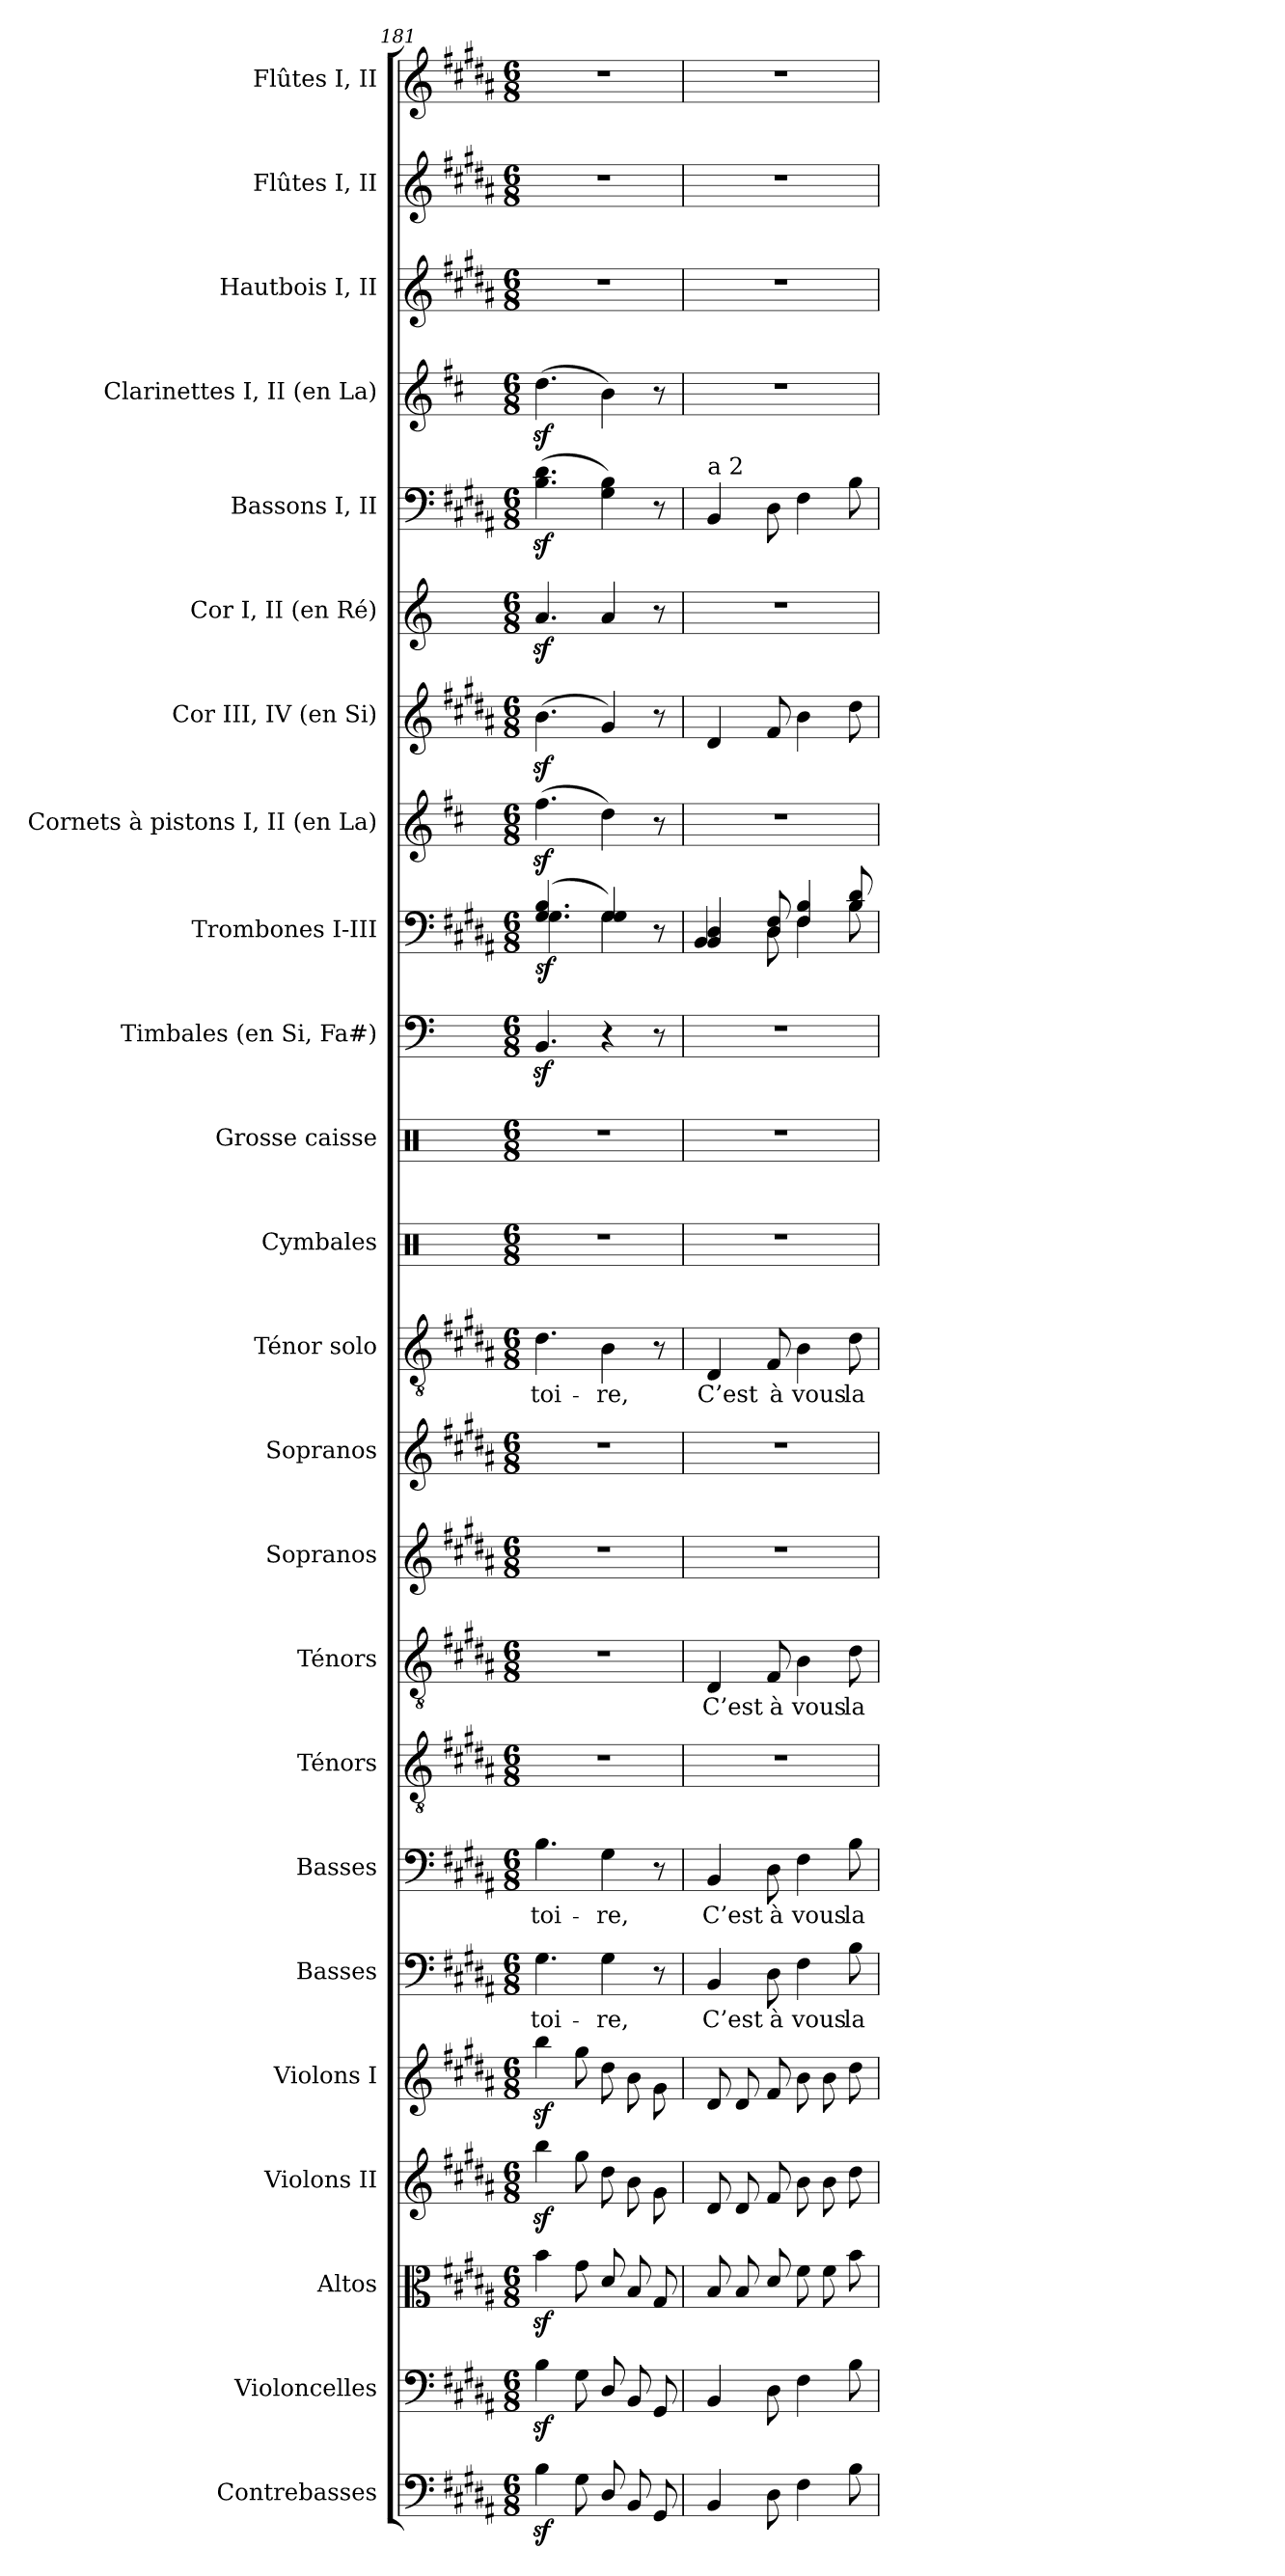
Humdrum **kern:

**kern	**kern	**kern	**kern	**kern	**kern	**text	**kern	**text	**kern	**kern	**text	**kern	**kern	**kern	**text	**kern	**kern	**kern	**kern	**dynam	**kern	**kern	**kern	**kern	**kern	**kern	**kern	**kern
*part24	*part23	*part22	*part21	*part20	*part19	*part19	*part18	*part18	*part17	*part16	*part16	*part15	*part14	*part13	*part13	*part12	*part11	*part10	*part9	*part9	*part8	*part7	*part6	*part5	*part4	*part3	*part2	*part1
*staff24	*staff23	*staff22	*staff21	*staff20	*staff19	*staff19	*staff18	*staff18	*staff17	*staff16	*staff16	*staff15	*staff14	*staff13	*staff13	*staff12	*staff11	*staff10	*staff9	*staff9	*staff8	*staff7	*staff6	*staff5	*staff4	*staff3	*staff2	*staff1
*I"Contrebasses	*I"Violoncelles	*I"Altos	*I"Violons II	*I"Violons I	*I"Basses	*	*I"Basses	*	*I"Ténors	*I"Ténors	*	*I"Sopranos	*I"Sopranos	*I"Ténor solo	*	*I"Cymbales	*I"Grosse caisse	*I"Timbales (en Si, Fa#)	*I"Trombones I-III	*	*I"Cornets à pistons I, II (en La)	*I"Cor III, IV (en Si)	*I"Cor I, II (en Ré)	*I"Bassons I, II	*I"Clarinettes I, II (en La)	*I"Hautbois I, II	*I"Flûtes I, II	*I"Flûtes I, II
*I'Cb.	*I'Vlles	*I'Altos	*I'Vns II	*I'Vns I	*I'Basses	*	*I'Basses	*	*I'Tén.	*I'Tén.	*	*I'Sopr.	*I'Sopr.	*I'Tén. solo	*	*I'Cym.	*I'G. c.	*I'Timb.	*I'Trb.	*	*I'C.à p. (La)	*I'Cor (Si)	*I'Cor (Ré)	*I'Bns	*I'Cl. (La)	*I'Hb.	*I'Fl.	*I'Fl.
!!LO:PB:g=z
*clefF4	*clefF4	*clefC3	*clefG2	*clefG2	*clefF4	*	*clefF4	*	*clefGv2	*clefGv2	*	*clefG2	*clefG2	*clefGv2	*	*clefX	*clefX	*clefF4	*clefF4	*	*clefG2	*clefG2	*clefG2	*clefF4	*clefG2	*clefG2	*clefG2	*clefG2
*ITrd7c12	*	*	*	*	*	*	*	*	*ITrd7c12	*ITrd7c12	*	*	*	*ITrd7c12	*	*	*	*	*	*	*ITrd2c3	*ITrd8c13	*ITrd6c10	*	*ITrd2c3	*	*	*
*k[f#c#g#d#a#]	*k[f#c#g#d#a#]	*k[f#c#g#d#a#]	*k[f#c#g#d#a#]	*k[f#c#g#d#a#]	*k[f#c#g#d#a#]	*	*k[f#c#g#d#a#]	*	*k[f#c#g#d#a#]	*k[f#c#g#d#a#]	*	*k[f#c#g#d#a#]	*k[f#c#g#d#a#]	*k[f#c#g#d#a#]	*	*k[]	*k[]	*k[]	*k[f#c#g#d#a#]	*	*k[f#c#g#d#a#]	*k[f#c#g#d#a#]	*k[f#c#]	*k[f#c#g#d#a#]	*k[f#c#g#d#a#]	*k[f#c#g#d#a#]	*k[f#c#g#d#a#]	*k[f#c#g#d#a#]
*B:	*B:	*B:	*B:	*B:	*B:	*	*B:	*	*B:	*B:	*	*B:	*B:	*B:	*	*C:	*C:	*C:	*B:	*	*B:	*B:	*D:	*B:	*B:	*B:	*B:	*B:
*M6/8	*M6/8	*M6/8	*M6/8	*M6/8	*M6/8	*	*M6/8	*	*M6/8	*M6/8	*	*M6/8	*M6/8	*M6/8	*	*M6/8	*M6/8	*M6/8	*M6/8	*	*M6/8	*M6/8	*M6/8	*M6/8	*M6/8	*M6/8	*M6/8	*M6/8
=181	=181	=181	=181	=181	=181	=181	=181	=181	=181	=181	=181	=181	=181	=181	=181	=181	=181	=181	=181	=181	=181	=181	=181	=181	=181	=181	=181	=181
!	!	!	!	!	!	!LO:LY:b:color=#000000	!	!	!	!	!	!	!	!	!	!	!	!	!	!	!	!	!	!	!	!	!	!
!	!	!	!	!	!	!	!	!LO:LY:b:color=#000000	!LO:N:vis=1	!LO:N:vis=1	!	!LO:N:vis=1	!LO:N:vis=1	!	!	!	!	!	!	!	!	!	!	!	!	!	!	!
!	!	!	!	!	!	!	!	!	!	!	!	!	!	!	!LO:LY:b:color=#000000	!LO:N:vis=1	!LO:N:vis=1	!	!	!	!	!	!	!	!	!LO:N:vis=1	!LO:N:vis=1	!LO:N:vis=1
*	*	*	*	*	*	*	*	*	*	*	*	*	*	*	*	*	*	*	*^	*	*	*	*	*	*	*	*	*
4BBzi\	4Bzi\	4bzi\	4bbzi\	4bbzi\	4.G#i\	-toi-	4.Bi\	-toi-	2.r	2.r	.	2.r	2.r	4.D#i\	-toi-	2.r	2.r	4.BBzi/	(4.G#i/ 4.Bi	4.G#i\	sf	(4.dd#zi\	(4.Bzi\	4.Bzi/	(4.Bi\z 4.d#iz	(4.bzi\	2.r	2.r	2.r
8GG#i\	8G#i\	8g#i\	8gg#i\	8gg#i\	.	.	.	.	.	.	.	.	.	.	.	.	.	.	.	.	.	.	.	.	.	.	.	.	.
!	!	!	!	!	!	!LO:LY:b:color=#000000	!	!	!	!	!	!	!	!	!	!	!	!	!	!	!	!	!	!	!	!	!	!	!
!	!	!	!	!	!	!	!	!LO:LY:b:color=#000000	!	!	!	!	!	!	!	!	!	!	!	!	!	!	!	!	!	!	!	!	!
!	!	!	!	!	!	!	!	!	!	!	!	!	!	!	!LO:LY:b:color=#000000	!	!	!	!	!	!	!	!	!	!	!	!	!	!
8DD#i/	8D#i/	8d#i/	8dd#i\	8dd#i\	4G#i\	-re,	4G#i\	-re,	.	.	.	.	.	4BBi\	-re,	.	.	4r	4G#i/ 4G#i)	4G#i\	.	4bi\)	4G#i/)	4Bi/	4G#i\ 4Bi)	4g#i\)	.	.	.
8BBBi/	8BBi/	8Bi/	8bi\	8bi\	.	.	.	.	.	.	.	.	.	.	.	.	.	.	.	.	.	.	.	.	.	.	.	.	.
8GGG#i/	8GG#i/	8G#i/	8g#i\	8g#i\	8r	.	8r	.	.	.	.	.	.	8r	.	.	.	8r	8r	8ryy	.	8r	8r	8r	8r	8r	.	.	.
=182	=182	=182	=182	=182	=182	=182	=182	=182	=182	=182	=182	=182	=182	=182	=182	=182	=182	=182	=182	=182	=182	=182	=182	=182	=182	=182	=182	=182	=182
!	!	!	!	!	!	!LO:LY:b:color=#000000	!	!	!	!	!	!	!	!	!	!	!	!	!	!	!	!	!	!	!	!	!	!	!
!	!	!	!	!	!	!	!	!LO:LY:b:color=#000000	!LO:N:vis=1	!	!	!	!	!	!	!	!	!	!	!	!	!	!	!	!	!	!	!	!
!	!	!	!	!	!	!	!	!	!	!	!LO:LY:b:color=#000000	!LO:N:vis=1	!LO:N:vis=1	!	!	!	!	!	!	!	!	!	!	!	!	!	!	!	!
!	!	!	!	!	!	!	!	!	!	!	!	!	!	!	!	!	!	!	!	!	!	!	!	!	!LO:TX:a:t=a 2	!	!	!	!
!	!	!	!	!	!	!	!	!	!	!	!	!	!	!	!LO:LY:b:color=#000000	!LO:N:vis=1	!LO:N:vis=1	!LO:N:vis=1	!	!	!	!LO:N:vis=1	!	!LO:N:vis=1	!	!LO:N:vis=1	!LO:N:vis=1	!LO:N:vis=1	!LO:N:vis=1
4BBBi/	4BBi/	8Bi/	8d#i/	8d#i/	4BBi/	C’est	4BBi/	C’est	2.r	4DD#i/	C’est	2.r	2.r	4DD#i/	C’est	2.r	2.r	2.r	4BBi/ 4D#i	4BBi/	.	2.r	4D#i/	2.r	4BBi/	2.r	2.r	2.r	2.r
.	.	8Bi/	8d#i/	8d#i/	.	.	.	.	.	.	.	.	.	.	.	.	.	.	.	.	.	.	.	.	.	.	.	.	.
!	!	!	!	!	!	!LO:LY:b:color=#000000	!	!	!	!	!	!	!	!	!	!	!	!	!	!	!	!	!	!	!	!	!	!	!
!	!	!	!	!	!	!	!	!LO:LY:b:color=#000000	!	!	!	!	!	!	!	!	!	!	!	!	!	!	!	!	!	!	!	!	!
!	!	!	!	!	!	!	!	!	!	!	!LO:LY:b:color=#000000	!	!	!	!	!	!	!	!	!	!	!	!	!	!	!	!	!	!
!	!	!	!	!	!	!	!	!	!	!	!	!	!	!	!LO:LY:b:color=#000000	!	!	!	!	!	!	!	!	!	!	!	!	!	!
8DD#i\	8D#i\	8d#i/	8f#i/	8f#i/	8D#i\	à	8D#i\	à	.	8FF#i/	à	.	.	8FF#i/	à	.	.	.	8D#i/ 8F#i	8D#i\	.	.	8F#i/	.	8D#i\	.	.	.	.
!	!	!	!	!	!	!LO:LY:b:color=#000000	!	!	!	!	!	!	!	!	!	!	!	!	!	!	!	!	!	!	!	!	!	!	!
!	!	!	!	!	!	!	!	!LO:LY:b:color=#000000	!	!	!	!	!	!	!	!	!	!	!	!	!	!	!	!	!	!	!	!	!
!	!	!	!	!	!	!	!	!	!	!	!LO:LY:b:color=#000000	!	!	!	!	!	!	!	!	!	!	!	!	!	!	!	!	!	!
!	!	!	!	!	!	!	!	!	!	!	!	!	!	!	!LO:LY:b:color=#000000	!	!	!	!	!	!	!	!	!	!	!	!	!	!
4FF#i\	4F#i\	8f#i\	8bi\	8bi\	4F#i\	vous	4F#i\	vous	.	4BBi\	vous	.	.	4BBi\	vous	.	.	.	4F#i/ 4Bi	4F#i\	.	.	4Bi\	.	4F#i\	.	.	.	.
.	.	8f#i\	8bi\	8bi\	.	.	.	.	.	.	.	.	.	.	.	.	.	.	.	.	.	.	.	.	.	.	.	.	.
!	!	!	!	!	!	!LO:LY:b:color=#000000	!	!	!	!	!	!	!	!	!	!	!	!	!	!	!	!	!	!	!	!	!	!	!
!	!	!	!	!	!	!	!	!LO:LY:b:color=#000000	!	!	!	!	!	!	!	!	!	!	!	!	!	!	!	!	!	!	!	!	!
!	!	!	!	!	!	!	!	!	!	!	!LO:LY:b:color=#000000	!	!	!	!	!	!	!	!	!	!	!	!	!	!	!	!	!	!
!	!	!	!	!	!	!	!	!	!	!	!	!	!	!	!LO:LY:b:color=#000000	!	!	!	!	!	!	!	!	!	!	!	!	!	!
8BBi\	8Bi\	8bi\	8dd#i\	8dd#i\	8Bi\	la	8Bi\	la	.	8D#i\	la	.	.	8D#i\	la	.	.	.	8Bi/ 8d#i	8Bi\	.	.	8d#i\	.	8Bi\	.	.	.	.
*	*	*	*	*	*	*	*	*	*	*	*	*	*	*	*	*	*	*	*v	*v	*	*	*	*	*	*	*	*	*
=	=	=	=	=	=	=	=	=	=	=	=	=	=	=	=	=	=	=	=	=	=	=	=	=	=	=	=	=
*-	*-	*-	*-	*-	*-	*-	*-	*-	*-	*-	*-	*-	*-	*-	*-	*-	*-	*-	*-	*-	*-	*-	*-	*-	*-	*-	*-	*-
